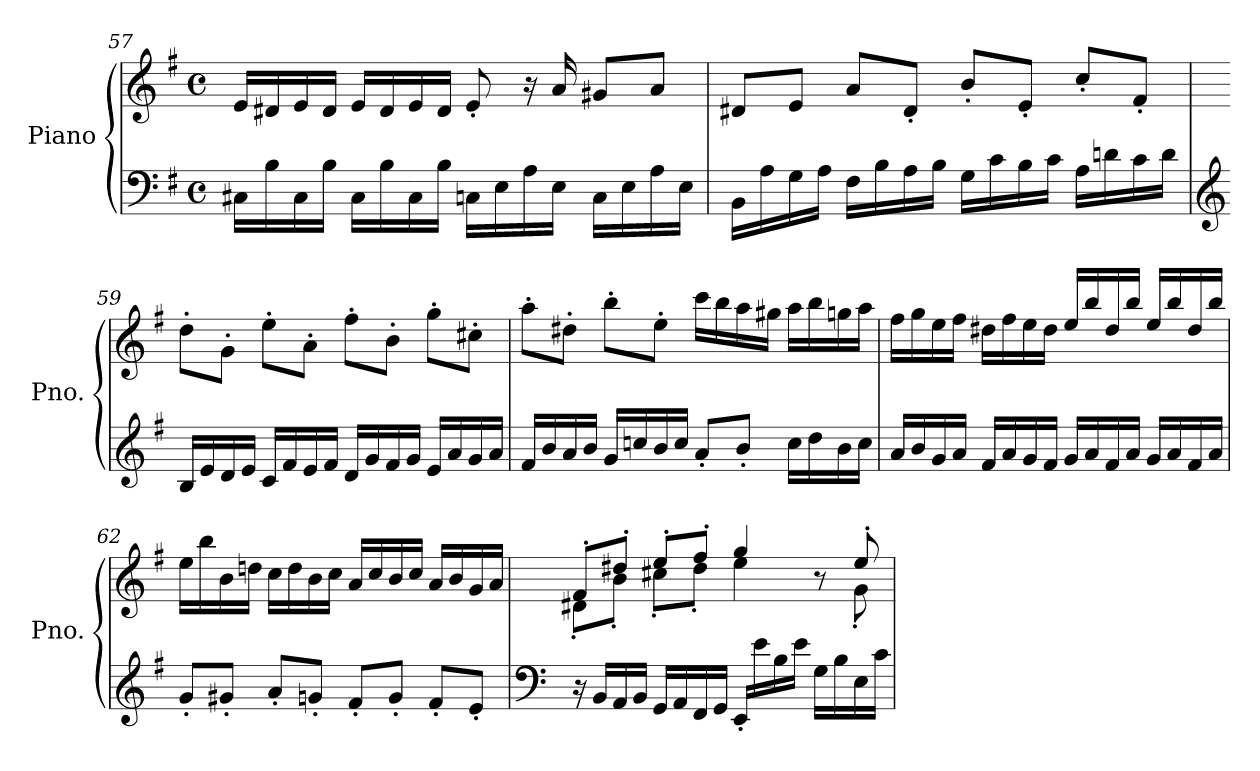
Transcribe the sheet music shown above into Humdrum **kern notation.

**kern	**kern
*part1	*part1
*staff2	*staff1
*I"Piano	*
*I'Pno.	*
!!LO:LB:g=z
*clefF4	*clefG2
*k[f#]	*k[f#]
*M4/4	*M4/4
*met(c)	*met(c)
=57	=57
16C#X\LL	16e/LL
16B\	16d#X/
16C#\	16e/
16B\JJ	16d#/JJ
16C#\LL	16e/LL
16B\	16d#/
16C#\	16e/
16B\JJ	16d#/JJ
16Cn\LL	8e'/
16E\	.
16A\	16r
16E\JJ	16a/
16C\LL	8g#X/L
16E\	.
16A\	8a/J
16E\JJ	.
=58	=58
16BB\LL	8d#X/L
16A\	.
16G\	8e/J
16A\JJ	.
16F#<\LL	8a/L
16B\	.
16A\	8d#'/J
16B\JJ	.
16G<\LL	8b'/L
16c\	.
16B\	8e'/J
16c\JJ	.
16A<\LL	8cc'/L
16dn\	.
16c\	8f#'/J
16d\JJ	.
=59	=59
*clefG2	*
16B</LL	8dd'\L
16e/	.
16d/	8g'\J
16e/JJ	.
16c</LL	8ee'\L
16f#/	.
16e/	8a'\J
16f#/JJ	.
16d</LL	8ff#'\L
16g/	.
16f#/	8b'\J
16g/JJ	.
16e</LL	8gg'\L
16a/	.
16g/	8cc#X'\J
16a/JJ	.
!!LO:LB:g=z
=60	=60
16f#</LL	8aa'\L
16b/	.
16a/	8dd#X'\J
16b/JJ	.
16g</LL	8bb'\L
16ccn/	.
16b/	8ee'\J
16cc/JJ	.
8a<'/L	16ccc\LL
.	16bb\
8b'/J	16aa\
.	16gg#X\JJ
16cc\LL	16aa\LL
16dd\	16bb\
16b\	16ggn\
16cc<\JJ	16aa\JJ
=61	=61
16a</LL	16ff#\LL
16b</	16gg\
16g</	16ee\
16a</JJ	16ff#\JJ
16f#</LL	16dd#X\LL
16a</	16ff#\
16g</	16ee\
16f#</JJ	16dd#\JJ
16g</LL	16ee/LL
16a</	16bb/
16f#</	16dd#/
16a</JJ	16bb/JJ
16g/LL	16ee/LL
16a/	16bb/
16f#/	16dd#/
16a/JJ	16bb/JJ
=62	=62
8g<'/L	16ee\LL
.	16bb\
8g#X<'/J	16b\
.	16ddn\JJ
8a<'/L	16cc\LL
.	16dd\
8gn<'/J	16b\
.	16cc\JJ
8f#<'/L	16a/LL
.	16cc/
8g<'/J	16b/
.	16cc/JJ
8f#<'/L	16a/LL
.	16b/
8e<'/J	16g/
.	16a/JJ
!!LO:LB:g=z
=63	=63
*clefF4	*
*	*^
16r	8f#'/L	8d#X'\L
16BB</LL	.	.
16AA/	8dd#X'/J	8b'\J
16BB/JJ	.	.
16GG/LL	8ee'/L	8cc#X'\L
16AA/	.	.
16FF#/	8ff#'/J	8dd#'\J
16GG/JJ	.	.
16EE'/LL	4gg/	4ee\
16e\	.	.
16B\	.	.
16e\JJ	.	.
16G\LL	8r	8ryy
16B\	.	.
16E\	8ee'/	8g'\
16c\JJ	.	.
*	*v	*v
=	=
*-	*-
